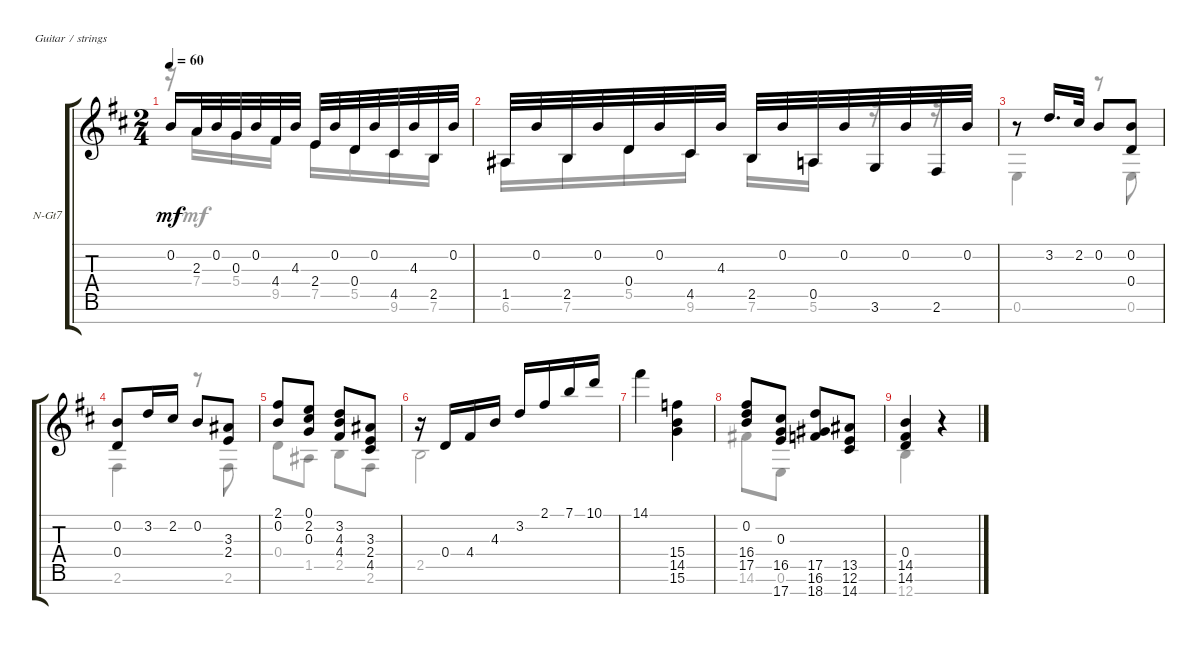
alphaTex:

\defaultSystemsLayout 4
\bracketExtendMode groupsimilarinstruments
\firstSystemTrackNameOrientation horizontal
\otherSystemsTrackNameOrientation horizontal
\track ("Nylon Guitar" "N-Gt7") {instrument acousticguitarnylon}
\staff {score tabs}
\tuning (E4 B3 G3 D3 A2 E2 B1)
\voice
\ts (2 4)
\tempo 60
\clef g2
\scale
0.333333
\ks d
0.2.16{dy mf} 2.3.32 0.2.32 0.3.32 0.2.32 4.4.32 4.3.32 2.4.32 0.2.32 0.4.32 0.2.32 4.5.32 4.3.32 2.5.32 0.2.32 |
\scale
0.333333 1.5.32 0.2.32 2.5.32 0.2.32 0.4.32 0.2.32 4.5.32 4.3.32 2.5.32 0.2.32 0.5.32 0.2.32 3.6.32 0.2.32 2.6.32 0.2.32 |
\scale
0.333333 r.8 3.2.16{d} 2.2.32 0.2.8 (0.2 0.4).8 |
\scale
0.333333 (0.2 0.4).8 3.2.16 2.2.16 0.2.8 (3.3 2.4).8 |
\scale
0.333333 (2.1 0.2).8 (0.3 2.2 0.1).8 (3.2 4.3 4.4).8 (4.5 2.4 3.3).8 |
\scale
0.333333 r.16 0.4.16 4.4.16 4.3.16 3.2.16 2.1.16 7.1.16 10.1.16 |
\scale
0.333333 14.1.4 (15.4 14.5 15.6).4 |
\scale
0.333333 (16.4 17.5 0.2).8 (17.7 0.3 16.5).8 (17.5 16.6 18.7).8 (14.7 12.6 13.5).8 |
(14.5 14.6 0.4).4 r.4
\voice
\clef g2
\ottava regular
\simile none
\scale
0.333333
\ks d
r.16{dy mf} 7.4.16 5.4.16 9.5.16 7.5.16 5.5.16 9.6.16 7.6.16 |
\scale
0.333333 6.6.16 7.6.16 5.5.16 9.6.16 7.6.16 5.6.16 r.16 r.16 |
\scale
0.333333 0.6.4 r.8 0.6.8 |
\scale
0.333333 2.6.4 r.8 2.6.8 |
\scale
0.333333 0.4.8 1.5.8 2.5.8 2.6.8 |
\scale
0.333333 2.5.2 |
\scale
0.333333 |
\scale
0.333333 14.6.8 0.6.8 |
12.7.4 r.4
